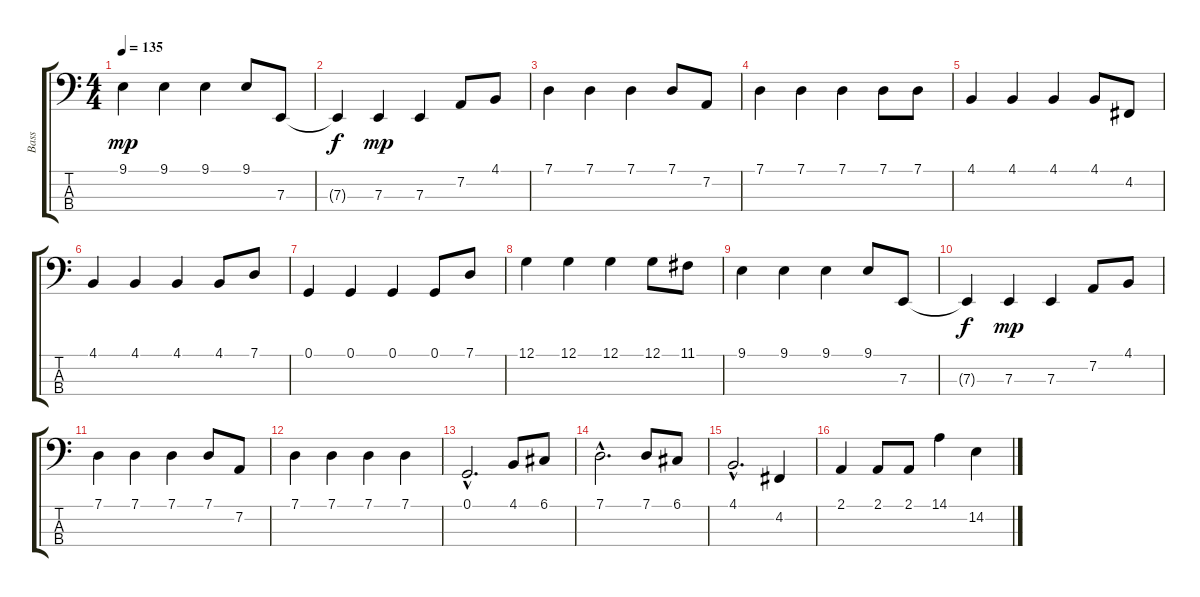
\track ("Bass            " "Bass      ") {instrument acousticgrandpiano}
\staff {score tabs}
\tuning (G2 D2 A1 E1) {hide}
\ts (4 4)
\tempo 135
\clef f4
\ks c
9.1.4{dy mp} 9.1.4 9.1.4 9.1.8 7.3.8 |
7.3{t}.4{dy f} 7.3.4{dy mp} 7.3.4 7.2.8 4.1.8 |
7.1.4 7.1.4 7.1.4 7.1.8 7.2.8 |
7.1.4 7.1.4 7.1.4 7.1.8 7.1.8 |
4.1.4 4.1.4 4.1.4 4.1.8 4.2.8 |
4.1.4 4.1.4 4.1.4 4.1.8 7.1.8 |
0.1.4 0.1.4 0.1.4 0.1.8 7.1.8 |
12.1.4 12.1.4 12.1.4 12.1.8 11.1.8 |
9.1.4 9.1.4 9.1.4 9.1.8 7.3.8 |
7.3{t}.4{dy f} 7.3.4{dy mp} 7.3.4 7.2.8 4.1.8 |
7.1.4 7.1.4 7.1.4 7.1.8 7.2.8 |
7.1.4 7.1.4 7.1.4 7.1.4 |
0.1{hac}.2{d} 4.1.8 6.1.8 |
7.1{hac}.2{d} 7.1.8 6.1.8 |
4.1{hac}.2{d} 4.2.4 |
2.1.4 2.1.8 2.1.8 14.1.4 14.2.4
